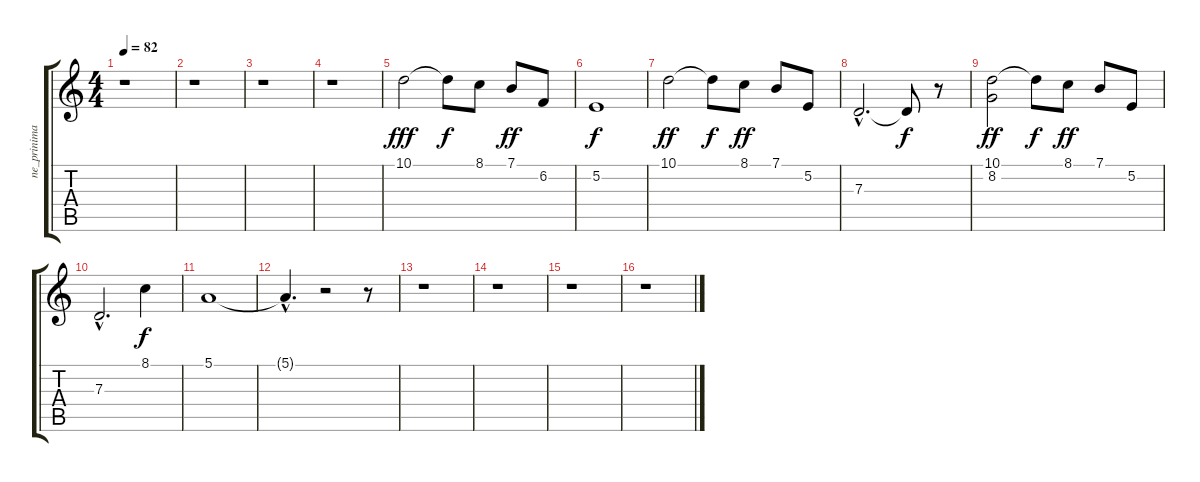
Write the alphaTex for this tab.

\track ("ne_prinimai" "ne_prinima") {instrument electricpiano1}
\staff {score tabs}
\tuning (E4 B3 G3 D3 A2 E2) {hide}
\ts (4 4)
\tempo 82
\clef g2
\ks c
r.1{dy f} |
r.1 |
r.1 |
r.1 |
10.1.2{dy fff} 10.1{t}.8{dy f} 8.1.8 7.1.8{dy ff} 6.2.8 |
5.2.1{dy f} |
10.1.2{dy ff} 10.1{t}.8{dy f} 8.1.8{dy ff} 7.1.8 5.2.8 |
7.3{hac}.2{d} 7.3{t}.8{dy f} r.8 |
(10.1 8.2).2{dy ff} 10.1{t}.8{dy f} 8.1.8{dy ff} 7.1.8 5.2.8 |
7.3{hac}.2{d} 8.1.4{dy f} |
5.1.1 |
5.1{hac t}.4{d} r.2 r.8 |
r.1 |
r.1 |
r.1 |
r.1
